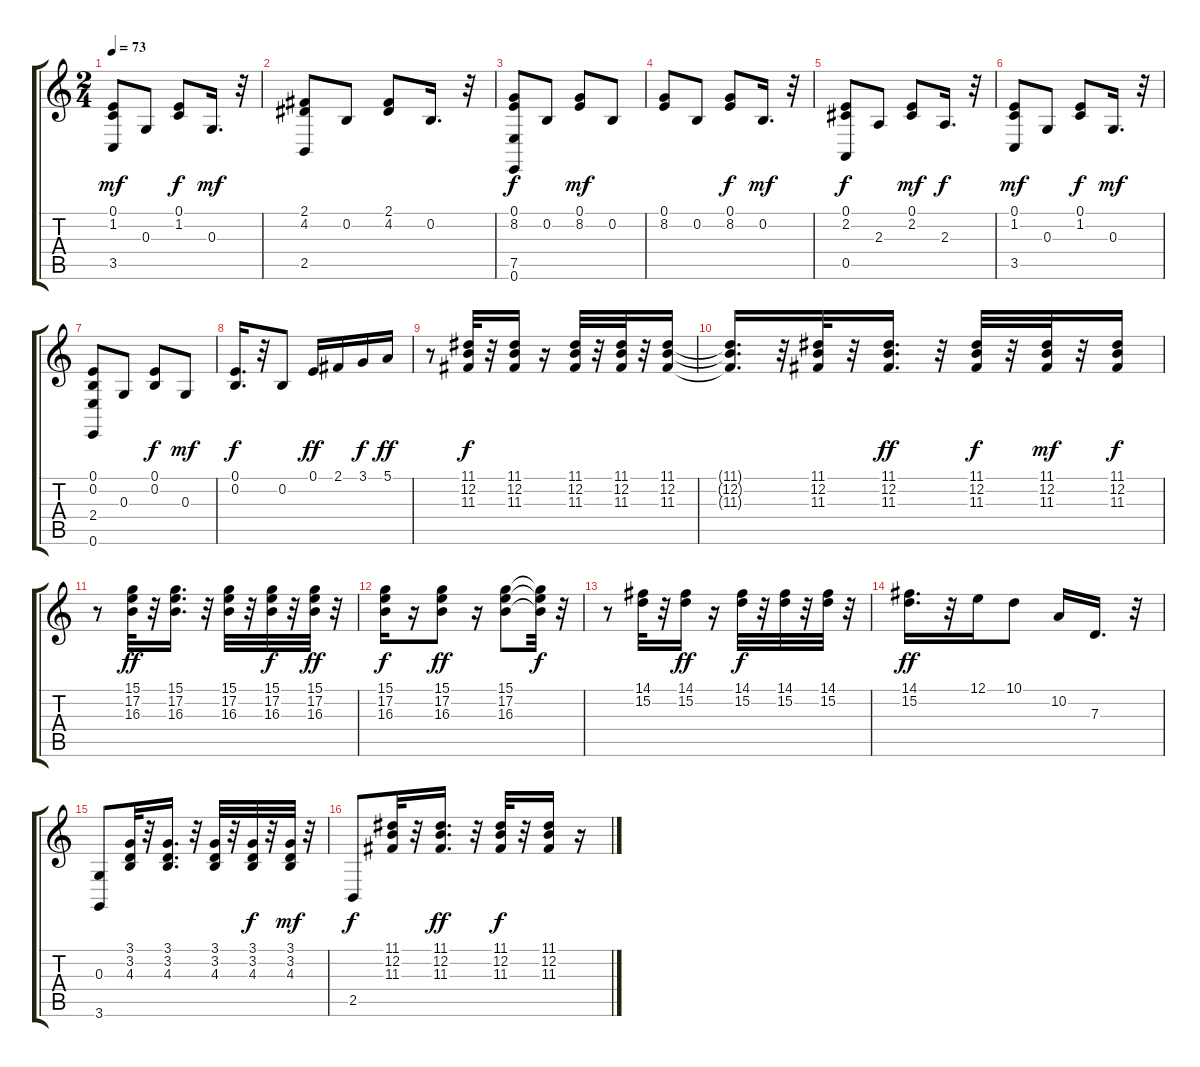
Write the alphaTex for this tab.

\track "" {instrument stringensemble1}
\staff {score tabs}
\tuning (E4 B3 G3 D3 A2 E2) {hide}
\ts (2 4)
\tempo 73
\clef g2
\ks c
(0.1 1.2 3.5).8{dy mf} 0.3.8 (0.1 1.2).8{dy f} 0.3.16{d dy mf} r.32 |
(2.1 4.2 2.5).8 0.2.8 (2.1 4.2).8 0.2.16{d} r.32 |
(0.1 8.2 7.5 0.6).8{dy f} 0.2.8 (0.1 8.2).8{dy mf} 0.2.8 |
(0.1 8.2).8 0.2.8 (0.1 8.2).8{dy f} 0.2.16{d dy mf} r.32 |
(0.1 2.2 0.5).8{dy f} 2.3.8 (0.1 2.2).8{dy mf} 2.3.16{d dy f} r.32 |
(0.1 1.2 3.5).8{dy mf} 0.3.8 (0.1 1.2).8{dy f} 0.3.16{d dy mf} r.32 |
(0.1 0.2 2.4 0.6).8 0.3.8 (0.1 0.2).8{dy f} 0.3.8{dy mf} |
(0.1 0.2).16{d dy f} r.32 0.2.8 0.1.16{dy ff} 2.1.16 3.1.16{dy f} 5.1.16{dy ff} |
r.8 (11.1 12.2 11.3).32{dy f} r.32 (11.1 12.2 11.3).16 r.16 (11.1 12.2 11.3).32 r.32 (11.1 12.2 11.3).32 r.32 (11.1 12.2 11.3).16 |
(11.1{t} 12.2{t} 11.3{t}).16{d} r.32 (11.1 12.2 11.3).32 r.32 (11.1 12.2 11.3).16{d dy ff} r.32 (11.1 12.2 11.3).32{dy f} r.32 (11.1 12.2 11.3).32{dy mf} r.32 (11.1 12.2 11.3).16{dy f} |
r.8 (15.1 17.2 16.3).32{dy ff} r.32 (15.1 17.2 16.3).16{d} r.32 (15.1 17.2 16.3).32 r.32 (15.1 17.2 16.3).32{dy f} r.32 (15.1 17.2 16.3).32{dy ff} r.32 |
(15.1 17.2 16.3).16{dy f} r.16 (15.1 17.2 16.3).8{dy ff} r.16 (15.1 17.2 16.3).8 (15.1{t} 17.2{t} 16.3{t}).32{dy f} r.32 |
r.8 (14.1 15.2).32 r.32 (14.1 15.2).16{dy ff} r.16 (14.1 15.2).32{dy f} r.32 (14.1 15.2).32 r.32 (14.1 15.2).32 r.32 |
(14.1 15.2).16{d dy ff} r.32 12.1.16 10.1.8 10.2.16 7.3.16{d} r.32 |
(0.3 3.6).8 (3.1 3.2 4.3).32 r.32 (3.1 3.2 4.3).16{d} r.32 (3.1 3.2 4.3).32 r.32 (3.1 3.2 4.3).32{dy f} r.32 (3.1 3.2 4.3).32{dy mf} r.32 |
2.5.8{dy f} (11.1 12.2 11.3).32 r.32 (11.1 12.2 11.3).16{d dy ff} r.32 (11.1 12.2 11.3).32{dy f} r.32 (11.1 12.2 11.3).16 r.16
